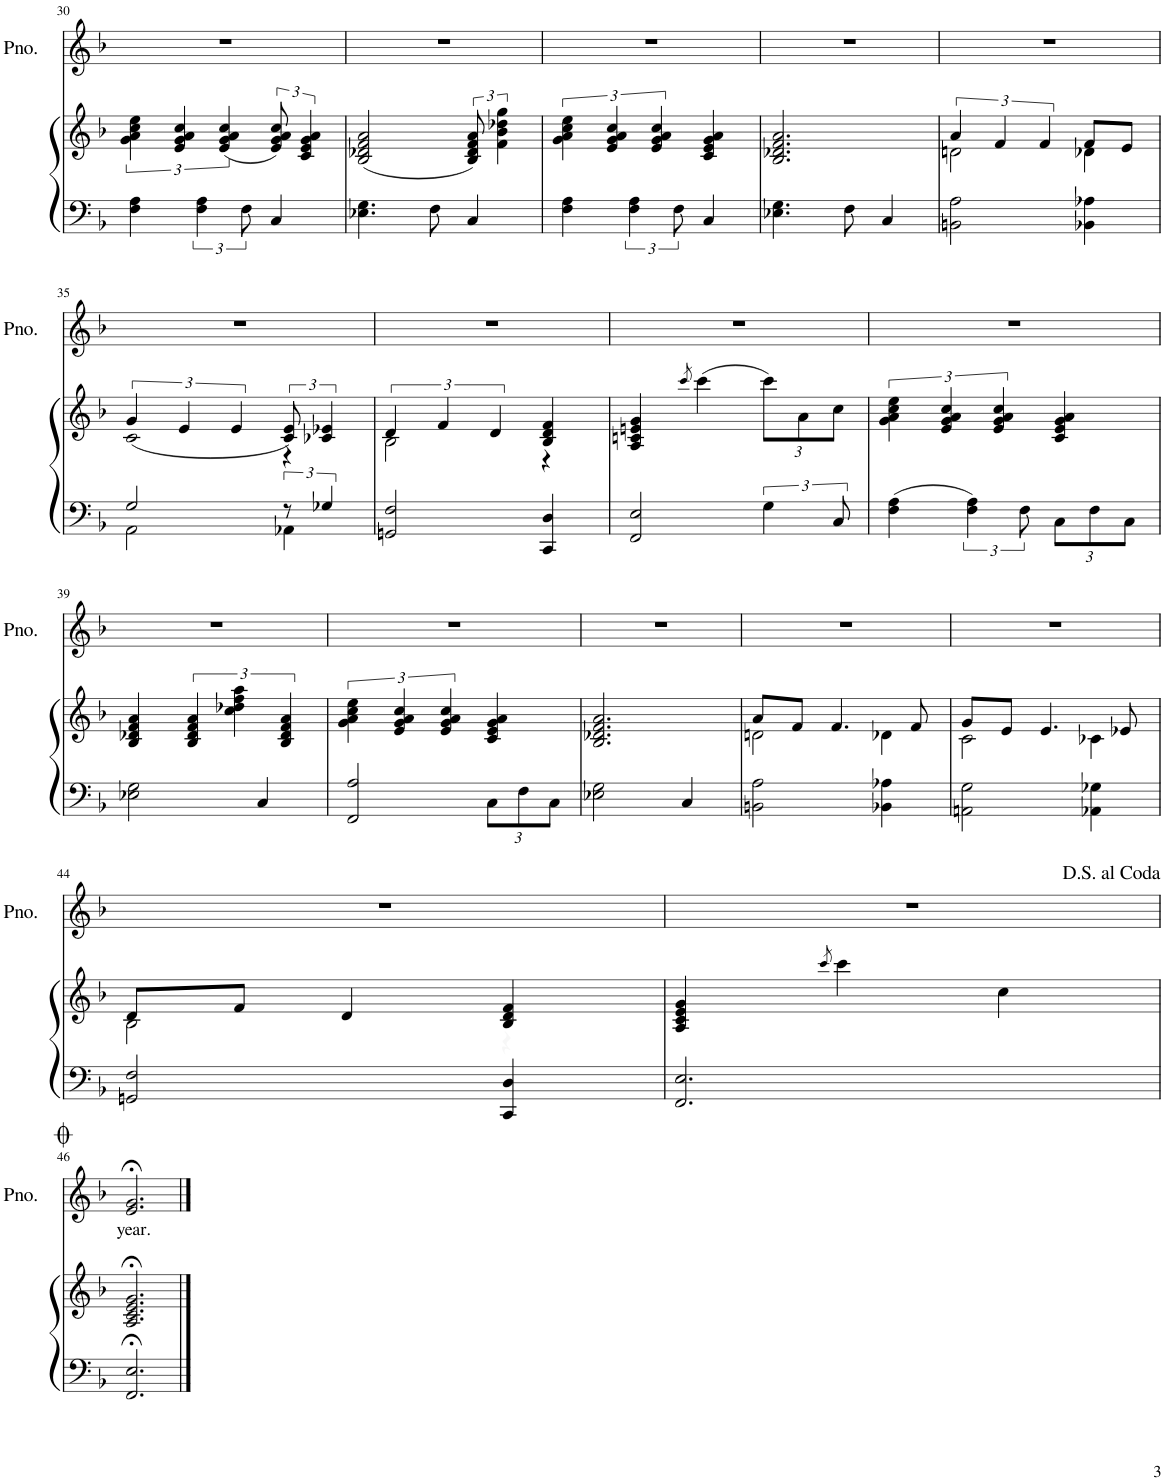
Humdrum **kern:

**kern	**kern	**kern	**text
*part2	*part2	*part1	*part1
*staff3	*staff2	*staff1	*staff1
*I"Piano	*	*I"Piano	*
*I'Pno	*	*I'Pno.	*
!!LO:PB:g=z
*clefF4	*clefG2	*clefG2	*
*k[b-]	*k[b-]	*k[b-]	*
*M3/4	*M3/4	*M3/4	*
=30	=30	=30	=30
4F\ 4A\	6g\ 6a\ 6cc\ 6ee\	2.r	.
.	6e/ 6g/ 6a/ 6cc/	.	.
6F\ 6A\	.	.	.
.	(6e/ 6g/ 6a/ 6cc/	.	.
12F\	.	.	.
4C/	12e/ 12g/ 12a/ 12cc/)	.	.
.	6c/ 6e/ 6g/ 6a/	.	.
=31	=31	=31	=31
4.E-X\ 4.G\	(2B-/ 2d-X/ 2f/ 2a/	2.r	.
8F\	.	.	.
4C/	12B-/ 12d-/ 12f/ 12a/)	.	.
.	6f\ 6b-\ 6dd-X\ 6gg\	.	.
=32	=32	=32	=32
4F\ 4A\	6g\ 6a\ 6cc\ 6ee\	2.r	.
.	6e/ 6g/ 6a/ 6cc/	.	.
6F\ 6A\	.	.	.
.	6e/ 6g/ 6a/ 6cc/	.	.
12F\	.	.	.
4C/	4c/ 4e/ 4g/ 4a/	.	.
=33	=33	=33	=33
4.E-X\ 4.G\	2.B-/ 2.d-X/ 2.f/ 2.a/	2.r	.
8F\	.	.	.
4C/	.	.	.
=34	=34	=34	=34
*	*^	*	*
2BBn\ 2A\	6a/	2dn\	2.r	.
.	6f/	.	.	.
.	6f/	.	.	.
4BB-X\ 4A-X\	8f/L	4d-X\	.	.
.	8e/J	.	.	.
!!LO:LB:g=z
=35	=35	=35	=35	=35
*^	*	*	*	*
2G/	2AA\	6g/	(2c	2.r	.
.	.	6e/	.	.	.
.	.	6e/	.	.	.
12r	4AA-X\	(12c/ 12e/	4r	.	.
6G-X/	.	6c-X/ 6e-X/	.	.	.
*v	*v	*	*	*	*
=36	=36	=36	=36	=36
2GGn/ 2F/	6d/	2B-\	2.r	.
.	6f/	.	.	.
.	6d/	.	.	.
4CC/ 4D/	4B-/ 4d/ 4f/	4r	.	.
*	*v	*v	*	*
=37	=37	=37	=37
2FF/ 2E/	4A/ 4cn/ 4en/ 4g/	2.r	.
.	8qccc/	.	.
.	4ccc\	.	.
*	*Xbrackettup	*	*
6G\	12ccc\L)	.	.
.	12a\	.	.
12C/	12cc\J	.	.
=38	=38	=38	=38
*	*brackettup	*	*
4F\ 4A\	6g\ 6a\ 6cc\ 6ee\	2.r	.
.	6e/ 6g/ 6a/ 6cc/	.	.
6F\ 6A\	.	.	.
.	6e/ 6g/ 6a/ 6cc/	.	.
12F\	.	.	.
*Xbrackettup	*	*	*
12C\L	4c/ 4e/ 4g/ 4a/	.	.
12F\	.	.	.
12C\J	.	.	.
!!LO:LB:g=z
=39	=39	=39	=39
2E-X\ 2G\	4B-/ 4d-X/ 4f/ 4a/	2.r	.
.	6B-/ 6d-/ 6f/ 6a/	.	.
.	6cc\ 6dd-X\ 6ff\ 6aa\	.	.
4C/	.	.	.
.	6B-/ 6d-/ 6f/ 6a/	.	.
=40	=40	=40	=40
2FF/ 2A/	6g\ 6a\ 6cc\ 6ee\	2.r	.
.	6e/ 6g/ 6a/ 6cc/	.	.
.	6e/ 6g/ 6a/ 6cc/	.	.
12C\L	4c/ 4e/ 4g/ 4a/	.	.
12F\	.	.	.
12C\J	.	.	.
=41	=41	=41	=41
2E-X\ 2G\	2.B-/ 2.d-X/ 2.f/ 2.a/	2.r	.
4C/	.	.	.
=42	=42	=42	=42
*	*^	*	*
2BBn\ 2A\	8a/L	2dn\	2.r	.
.	8f/J	.	.	.
.	4.f/	.	.	.
4BB-X\ 4A-X\	.	4d-X\	.	.
.	8f/	.	.	.
=43	=43	=43	=43	=43
2AAn\ 2G\	8g/L	2c\	2.r	.
.	8e/J	.	.	.
.	4.e/	.	.	.
4AA-X\ 4G-X\	.	4c-X\	.	.
.	8e-X/	.	.	.
!!LO:LB:g=z
=44	=44	=44	=44	=44
2GGn/ 2F/	8d/L	2B-\	2.r	.
.	8f/J	.	.	.
.	4d/	.	.	.
4CC/ 4D/	4B-/ 4d/ 4f/	4r	.	.
*	*v	*v	*	*
=45	=45	=45	=45
2.FF/ 2.E/	4A/ 4c/ 4e/ 4g/	2.r	.
.	8qccc/	.	.
.	4ccc\	.	.
.	4cc\	.	.
!!LO:LB:g=z
=46	=46	=46	=46
!	!	!	!LO:LY:b
2.FF/;< 2.E/;<	2.A/;< 2.c/;< 2.e/;< 2.g/;<	2.e/;< 2.g/;<	year.
==	==	==	==
*-	*-	*-	*-
